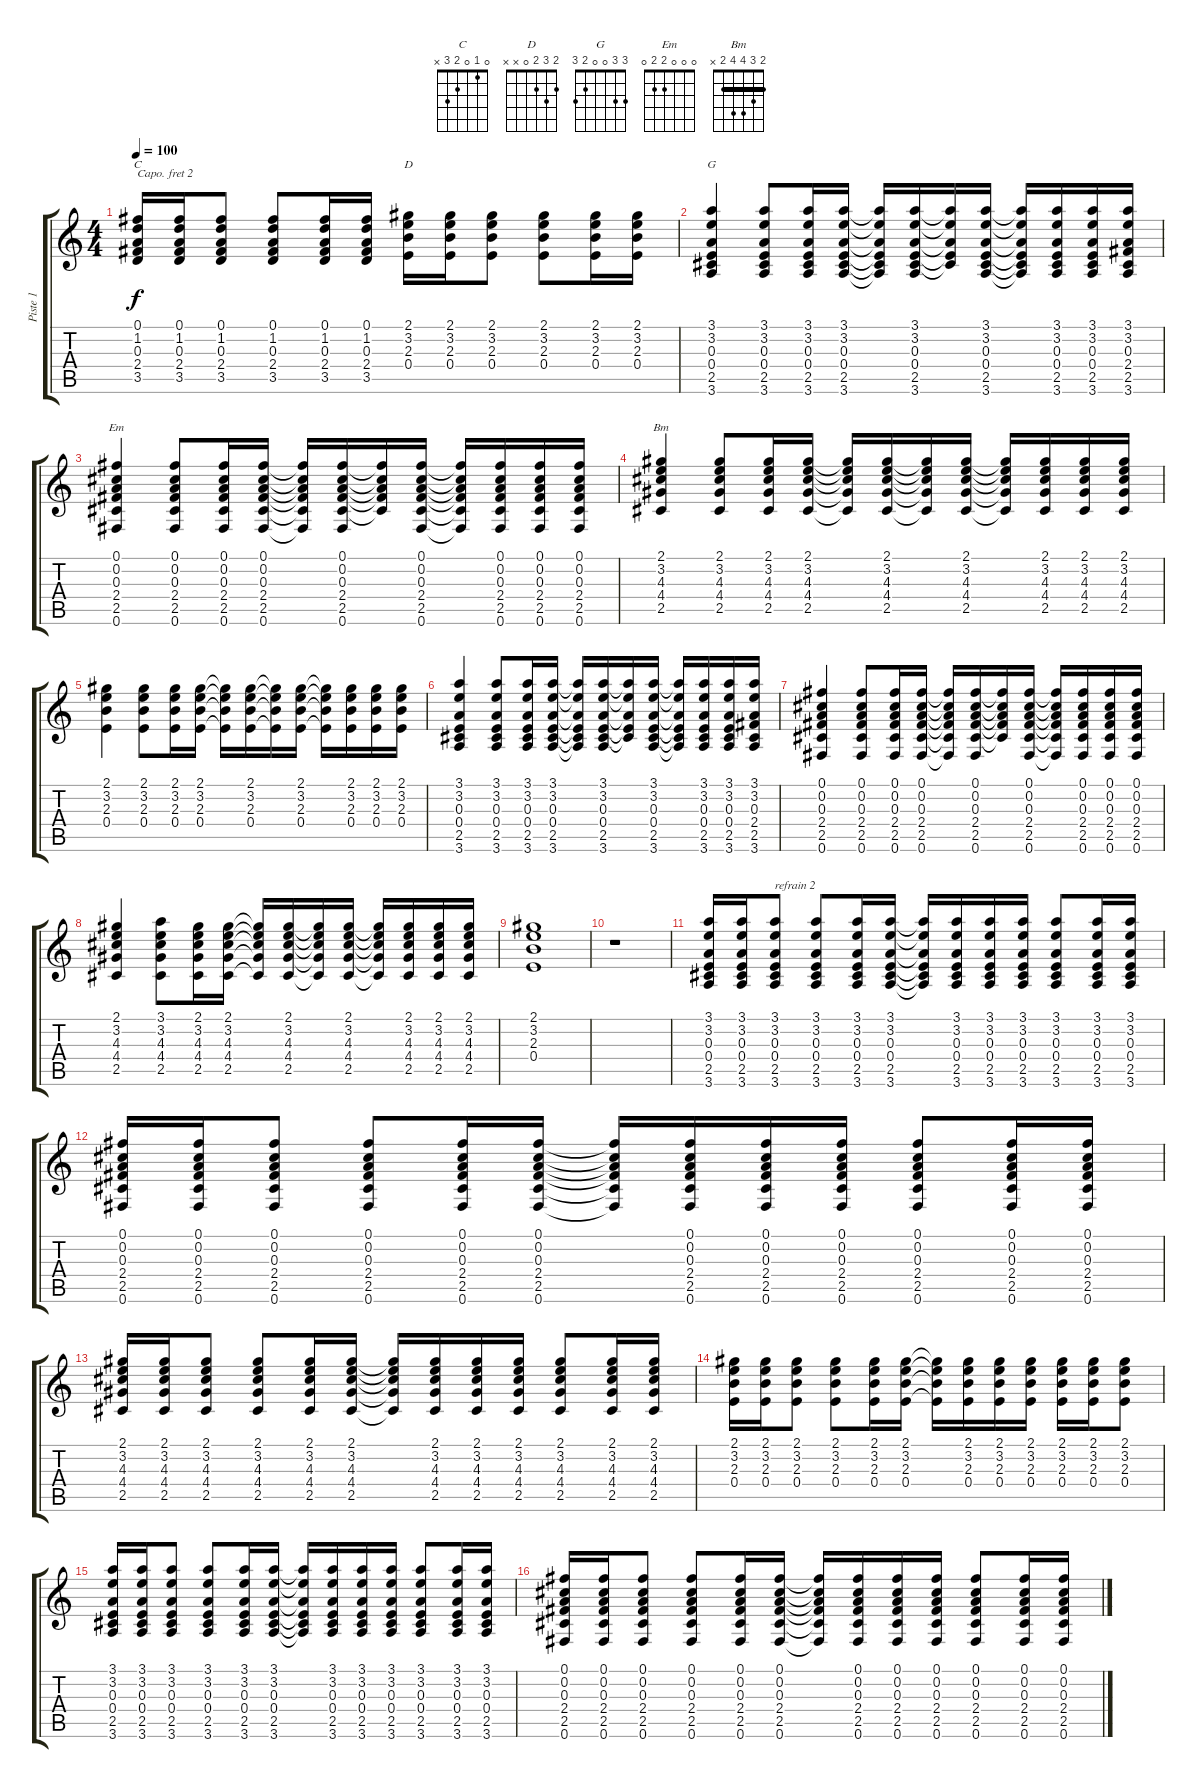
\track ("Piste 1" "Piste 1") {instrument acousticguitarnylon}
\staff {score tabs}
\capo 2
\tuning (E4 B3 G3 D3 A2 E2) {hide}
\chord ("C" 0 1 0 2 3 x)
\chord ("D" 2 3 2 0 x x)
\chord ("G" 3 3 0 0 2 3)
\chord ("Em" 0 0 0 2 2 0)
\chord ("Bm" 2 3 4 4 2 x) {barre 2}
\ts (4 4)
\tempo 100
\clef g2
\ks c
(0.1 1.2 0.3 2.4 3.5).16{ch "C" dy f} (0.1 1.2 0.3 2.4 3.5).16 (0.1 1.2 0.3 2.4 3.5).8 (0.1 1.2 0.3 2.4 3.5).8 (0.1 1.2 0.3 2.4 3.5).16 (0.1 1.2 0.3 2.4 3.5).16 (2.1 3.2 2.3 0.4).16{ch "D"} (2.1 3.2 2.3 0.4).16 (2.1 3.2 2.3 0.4).8 (2.1 3.2 2.3 0.4).8 (2.1 3.2 2.3 0.4).16 (2.1 3.2 2.3 0.4).16 |
(3.1 3.2 0.3 0.4 2.5 3.6).4{ch "G"} (3.1 3.2 0.3 0.4 2.5 3.6).8 (3.1 3.2 0.3 0.4 2.5 3.6).16 (3.1 3.2 0.3 0.4 2.5 3.6).16 (3.1{t} 3.2{t} 0.3{t} 0.4{t} 2.5{t} 3.6{t}).16 (3.1 3.2 0.3 0.4 2.5 3.6).16 (3.1{t} 3.2{t} 0.3{t} 0.4{t} 2.5{t}).16 (3.1 3.2 0.3 0.4 2.5 3.6).16 (3.1{t} 3.2{t} 0.3{t} 0.4{t} 2.5{t} 3.6{t}).16 (3.1 3.2 0.3 0.4 2.5 3.6).16 (3.1 3.2 0.3 0.4 2.5 3.6).16 (3.1 3.2 0.3 2.4 2.5 3.6).16 |
(0.1 0.2 0.3 2.4 2.5 0.6).4{ch "Em"} (0.1 0.2 0.3 2.4 2.5 0.6).8 (0.1 0.2 0.3 2.4 2.5 0.6).16 (0.1 0.2 0.3 2.4 2.5 0.6).16 (0.1{t} 0.2{t} 0.3{t} 2.4{t} 2.5{t} 0.6{t}).16 (0.1 0.2 0.3 2.4 2.5 0.6).16 (0.1{t} 0.2{t} 0.3{t} 2.4{t} 2.5{t}).16 (0.1 0.2 0.3 2.4 2.5 0.6).16 (0.1{t} 0.2{t} 0.3{t} 2.4{t} 2.5{t} 0.6{t}).16 (0.1 0.2 0.3 2.4 2.5 0.6).16 (0.1 0.2 0.3 2.4 2.5 0.6).16 (0.1 0.2 0.3 2.4 2.5 0.6).16 |
(2.1 3.2 4.3 4.4 2.5).4{ch "Bm"} (2.1 3.2 4.3 4.4 2.5).8 (2.1 3.2 4.3 4.4 2.5).16 (2.1 3.2 4.3 4.4 2.5).16 (2.1{t} 3.2{t} 4.3{t} 4.4{t} 2.5{t}).16 (2.1 3.2 4.3 4.4 2.5).16 (2.1{t} 3.2{t} 4.3{t} 4.4{t} 2.5{t}).16 (2.1 3.2 4.3 4.4 2.5).16 (2.1{t} 3.2{t} 4.3{t} 4.4{t} 2.5{t}).16 (2.1 3.2 4.3 4.4 2.5).16 (2.1 3.2 4.3 4.4 2.5).16 (2.1 3.2 4.3 4.4 2.5).16 |
(2.1 3.2 2.3 0.4).4 (2.1 3.2 2.3 0.4).8 (2.1 3.2 2.3 0.4).16 (2.1 3.2 2.3 0.4).16 (2.1{t} 3.2{t} 2.3{t} 0.4{t}).16 (2.1 3.2 2.3 0.4).16 (2.1{t} 3.2{t} 2.3{t} 0.4{t}).16 (2.1 3.2 2.3 0.4).16 (2.1{t} 3.2{t} 2.3{t} 0.4{t}).16 (2.1 3.2 2.3 0.4).16 (2.1 3.2 2.3 0.4).16 (2.1 3.2 2.3 0.4).16 |
(3.1 3.2 0.3 0.4 2.5 3.6).4 (3.1 3.2 0.3 0.4 2.5 3.6).8 (3.1 3.2 0.3 0.4 2.5 3.6).16 (3.1 3.2 0.3 0.4 2.5 3.6).16 (3.1{t} 3.2{t} 0.3{t} 0.4{t} 2.5{t} 3.6{t}).16 (3.1 3.2 0.3 0.4 2.5 3.6).16 (3.1{t} 3.2{t} 0.3{t} 0.4{t} 2.5{t}).16 (3.1 3.2 0.3 0.4 2.5 3.6).16 (3.1{t} 3.2{t} 0.3{t} 0.4{t} 2.5{t} 3.6{t}).16 (3.1 3.2 0.3 0.4 2.5 3.6).16 (3.1 3.2 0.3 0.4 2.5 3.6).16 (3.1 3.2 0.3 2.4 2.5 3.6).16 |
(0.1 0.2 0.3 2.4 2.5 0.6).4 (0.1 0.2 0.3 2.4 2.5 0.6).8 (0.1 0.2 0.3 2.4 2.5 0.6).16 (0.1 0.2 0.3 2.4 2.5 0.6).16 (0.1{t} 0.2{t} 0.3{t} 2.4{t} 2.5{t} 0.6{t}).16 (0.1 0.2 0.3 2.4 2.5 0.6).16 (0.1{t} 0.2{t} 0.3{t} 2.4{t} 2.5{t}).16 (0.1 0.2 0.3 2.4 2.5 0.6).16 (0.1{t} 0.2{t} 0.3{t} 2.4{t} 2.5{t} 0.6{t}).16 (0.1 0.2 0.3 2.4 2.5 0.6).16 (0.1 0.2 0.3 2.4 2.5 0.6).16 (0.1 0.2 0.3 2.4 2.5 0.6).16 |
(2.1 3.2 4.3 4.4 2.5).4 (3.1 3.2 4.3 4.4 2.5).8 (2.1 3.2 4.3 4.4 2.5).16 (2.1 3.2 4.3 4.4 2.5).16 (2.1{t} 3.2{t} 4.3{t} 4.4{t} 2.5{t}).16 (2.1 3.2 4.3 4.4 2.5).16 (2.1{t} 3.2{t} 4.3{t} 4.4{t} 2.5{t}).16 (2.1 3.2 4.3 4.4 2.5).16 (2.1{t} 3.2{t} 4.3{t} 4.4{t} 2.5{t}).16 (2.1 3.2 4.3 4.4 2.5).16 (2.1 3.2 4.3 4.4 2.5).16 (2.1 3.2 4.3 4.4 2.5).16 |
(2.1 3.2 2.3 0.4).1 |
r.1 |
(3.1 3.2 0.3 0.4 2.5 3.6).16 (3.1 3.2 0.3 0.4 2.5 3.6).16 (3.1 3.2 0.3 0.4 2.5 3.6).8{txt "refrain 2"} (3.1 3.2 0.3 0.4 2.5 3.6).8 (3.1 3.2 0.3 0.4 2.5 3.6).16 (3.1 3.2 0.3 0.4 2.5 3.6).16 (3.1{t} 3.2{t} 0.3{t} 0.4{t} 2.5{t} 3.6{t}).16 (3.1 3.2 0.3 0.4 2.5 3.6).16 (3.1 3.2 0.3 0.4 2.5 3.6).16 (3.1 3.2 0.3 0.4 2.5 3.6).16 (3.1 3.2 0.3 0.4 2.5 3.6).8 (3.1 3.2 0.3 0.4 2.5 3.6).16 (3.1 3.2 0.3 0.4 2.5 3.6).16 |
(0.1 0.2 0.3 2.4 2.5 0.6).16 (0.1 0.2 0.3 2.4 2.5 0.6).16 (0.1 0.2 0.3 2.4 2.5 0.6).8 (0.1 0.2 0.3 2.4 2.5 0.6).8 (0.1 0.2 0.3 2.4 2.5 0.6).16 (0.1 0.2 0.3 2.4 2.5 0.6).16 (0.1{t} 0.2{t} 0.3{t} 2.4{t} 2.5{t} 0.6{t}).16 (0.1 0.2 0.3 2.4 2.5 0.6).16 (0.1 0.2 0.3 2.4 2.5 0.6).16 (0.1 0.2 0.3 2.4 2.5 0.6).16 (0.1 0.2 0.3 2.4 2.5 0.6).8 (0.1 0.2 0.3 2.4 2.5 0.6).16 (0.1 0.2 0.3 2.4 2.5 0.6).16 |
(2.1 3.2 4.3 4.4 2.5).16 (2.1 3.2 4.3 4.4 2.5).16 (2.1 3.2 4.3 4.4 2.5).8 (2.1 3.2 4.3 4.4 2.5).8 (2.1 3.2 4.3 4.4 2.5).16 (2.1 3.2 4.3 4.4 2.5).16 (2.1{t} 3.2{t} 4.3{t} 4.4{t} 2.5{t}).16 (2.1 3.2 4.3 4.4 2.5).16 (2.1 3.2 4.3 4.4 2.5).16 (2.1 3.2 4.3 4.4 2.5).16 (2.1 3.2 4.3 4.4 2.5).8 (2.1 3.2 4.3 4.4 2.5).16 (2.1 3.2 4.3 4.4 2.5).16 |
(2.1 3.2 2.3 0.4).16 (2.1 3.2 2.3 0.4).16 (2.1 3.2 2.3 0.4).8 (2.1 3.2 2.3 0.4).8 (2.1 3.2 2.3 0.4).16 (2.1 3.2 2.3 0.4).16 (2.1{t} 3.2{t} 2.3{t} 0.4{t}).16 (2.1 3.2 2.3 0.4).16 (2.1 3.2 2.3 0.4).16 (2.1 3.2 2.3 0.4).16 (2.1 3.2 2.3 0.4).16 (2.1 3.2 2.3 0.4).16 (2.1 3.2 2.3 0.4).8 |
(3.1 3.2 0.3 0.4 2.5 3.6).16 (3.1 3.2 0.3 0.4 2.5 3.6).16 (3.1 3.2 0.3 0.4 2.5 3.6).8 (3.1 3.2 0.3 0.4 2.5 3.6).8 (3.1 3.2 0.3 0.4 2.5 3.6).16 (3.1 3.2 0.3 0.4 2.5 3.6).16 (3.1{t} 3.2{t} 0.3{t} 0.4{t} 2.5{t} 3.6{t}).16 (3.1 3.2 0.3 0.4 2.5 3.6).16 (3.1 3.2 0.3 0.4 2.5 3.6).16 (3.1 3.2 0.3 0.4 2.5 3.6).16 (3.1 3.2 0.3 0.4 2.5 3.6).8 (3.1 3.2 0.3 0.4 2.5 3.6).16 (3.1 3.2 0.3 0.4 2.5 3.6).16 |
(0.1 0.2 0.3 2.4 2.5 0.6).16 (0.1 0.2 0.3 2.4 2.5 0.6).16 (0.1 0.2 0.3 2.4 2.5 0.6).8 (0.1 0.2 0.3 2.4 2.5 0.6).8 (0.1 0.2 0.3 2.4 2.5 0.6).16 (0.1 0.2 0.3 2.4 2.5 0.6).16 (0.1{t} 0.2{t} 0.3{t} 2.4{t} 2.5{t} 0.6{t}).16 (0.1 0.2 0.3 2.4 2.5 0.6).16 (0.1 0.2 0.3 2.4 2.5 0.6).16 (0.1 0.2 0.3 2.4 2.5 0.6).16 (0.1 0.2 0.3 2.4 2.5 0.6).8 (0.1 0.2 0.3 2.4 2.5 0.6).16 (0.1 0.2 0.3 2.4 2.5 0.6).16
